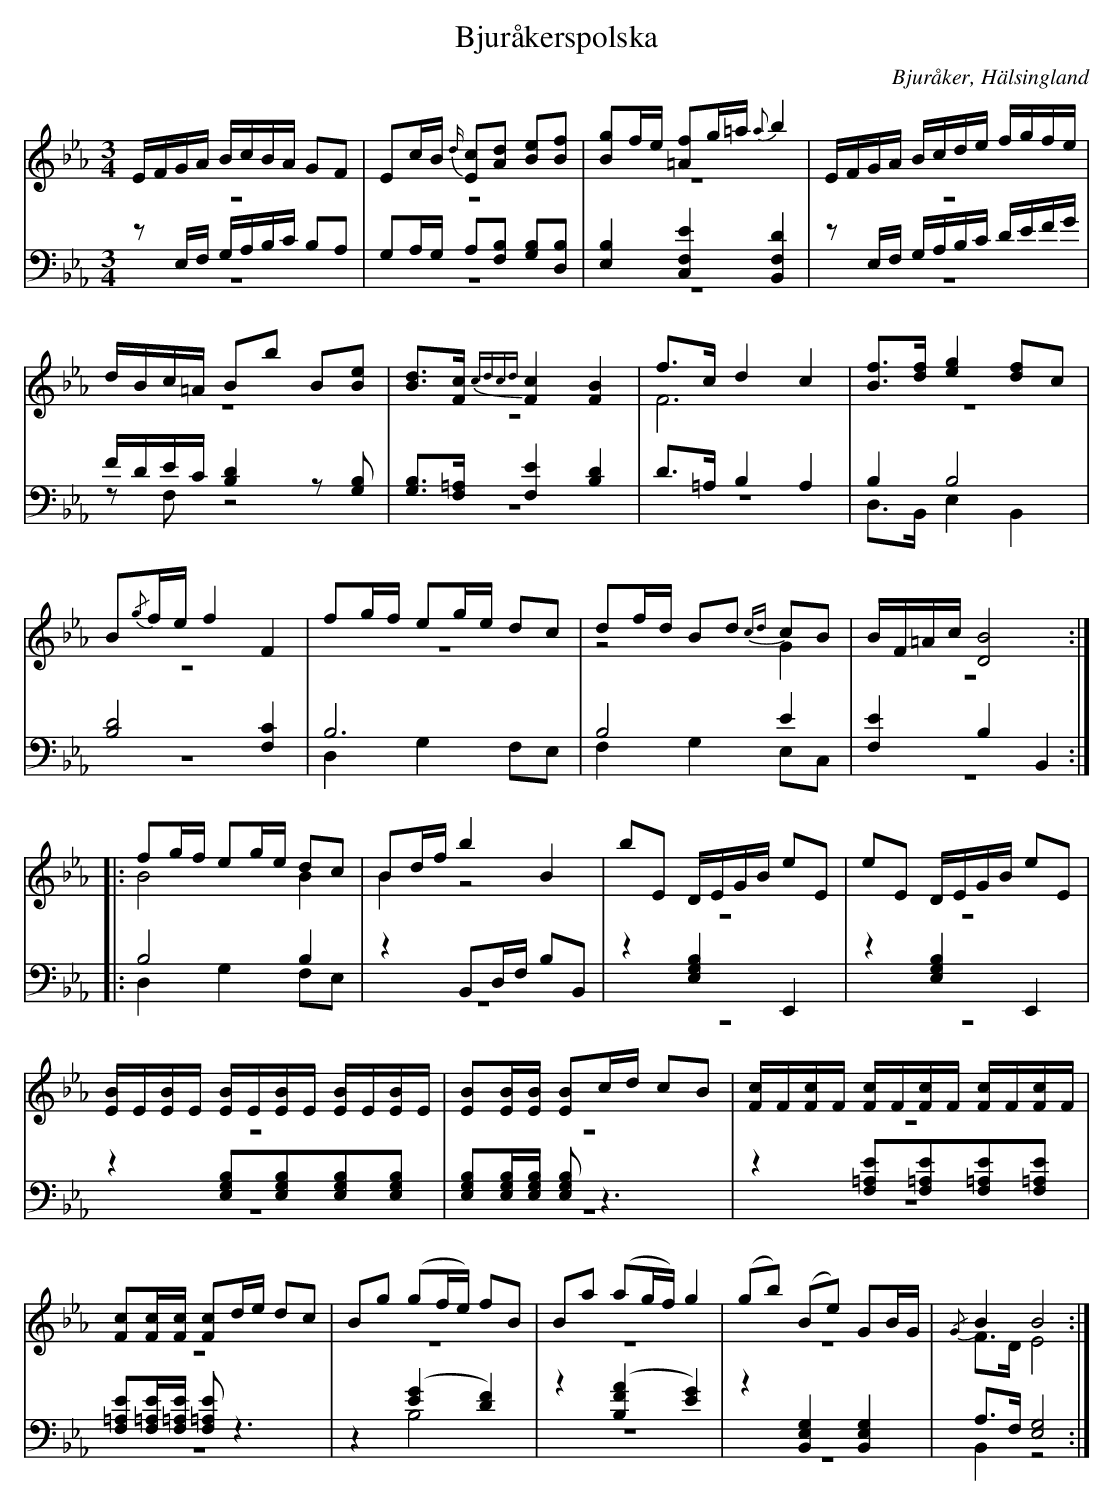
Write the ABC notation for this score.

X:1
T: Bjuråkerspolska
O: Bjuråker, Hälsingland
M: 3/4
L: 1/8
K: Eb
V:1
V:2 merge
V:3
V:4 merge
V:1
E/F/G/A/ B/c/B/A/ GF|Ec/B/ {d/}[Ec][Ad] [Be][Bf]|[Bg]f/e/ [=Af]g/=a/ {a}b2|E/F/G/A/ B/c/d/e/ f/g/f/e/|
d/B/c/=A/ Bb B[Be]|[Bd]>[Fc] {c8/5d8/5c8/5d8/5}[F2c2] [F2B2]|f>c d2 c2|[Bf]>[df] [e2g2] [df]c|
B{/g}f/e/ f2 F2|fg/f/ eg/e/ dc|df/d/ Bd {cd}cB|B/F/=A/c/ [D4B4]:|
|:fg/f/ eg/e/ dc|Bd/f/ b2 B2|bE D/E/G/B/ eE|eE D/E/G/B/ eE|
[E/B/]E/[E/B/]E/ [E/B/]E/[E/B/]E/ [E/B/]E/[E/B/]E/|[EB][E/B/][E/B/] [EB]c/d/ cB|[F/c/]F/[F/c/]F/ [F/c/]F/[F/c/]F/ [F/c/]F/[F/c/]F/|[Fc][F/c/][F/c/] [Fc]d/e/ dc|Bg (gf/e/) fB|Ba (ag/f/) g2|(gb) (Be) GB/G/|{/G}B2 B4:|
V:2
z6|z6|z6|z6|
z6|z6|F6|z6|
z6|z6|z4 G2|z6:|
|:B4 B2|B2 z4|z6|z6|
z6|z6|z6|z6|
z6|z6|z6|F>D E4:|
V:3 clef=bass
zE,/F,/ G,/A,/B,/C/ B,A,|G,A,/G,/ A,[F,B,] [G,B,][D,B,]|[E,2B,2] [C,2F,2E2] [B,,2F,2D2]|zE,/F,/ G,/A,/B,/C/ D/E/F/G/|
F/D/E/C/ [B,2D2]z[G,B,]|[G,B,]>[F,=A,] [F,2E2] [B,2D2]|D>=A, B,2 A,2|B,2 B,4|
[B,4D4] [F,2C2]|B,6|B,4 E2|[F,2E2] B,2 B,,2:|
|:B,4 B,2|z2 B,,D,/F,/ B,B,,|z2 [E,2G,2B,2] E,,2|z2 [E,2G,2B,2] E,,2|
z2 [E,G,B,][E,G,B,][E,G,B,][E,G,B,]|[E,G,B,][E,/G,/B,/][E,/G,/B,/] [E,G,B,] z3|z2 [F,=A,E][F,=A,E][F,=A,E][F,=A,E]|[F,=A,E][F,/=A,/E/][F,/=A,/E/] [F,=A,E] z3|
z2 ([E2G2] [D2F2])|z2 ([B,2F2A2] [E2G2])|z2 [B,,2E,2G,2] [B,,2E,2G,2]|A,>F, [E,4G,4]:|
V:4  clef=bass
z6|z6|z6|z6|
zF, z4|z6|z6|D,>B,, E,2 B,,2|
z6|D,2 G,2 F,E,|F,2 G,2 E,C,|z6:|
|:D,2 G,2 F,E,|z6|z6|z6|
z6|z6|z6|z6|
z2 B,4|z6|z6|B,,2 z4:|
